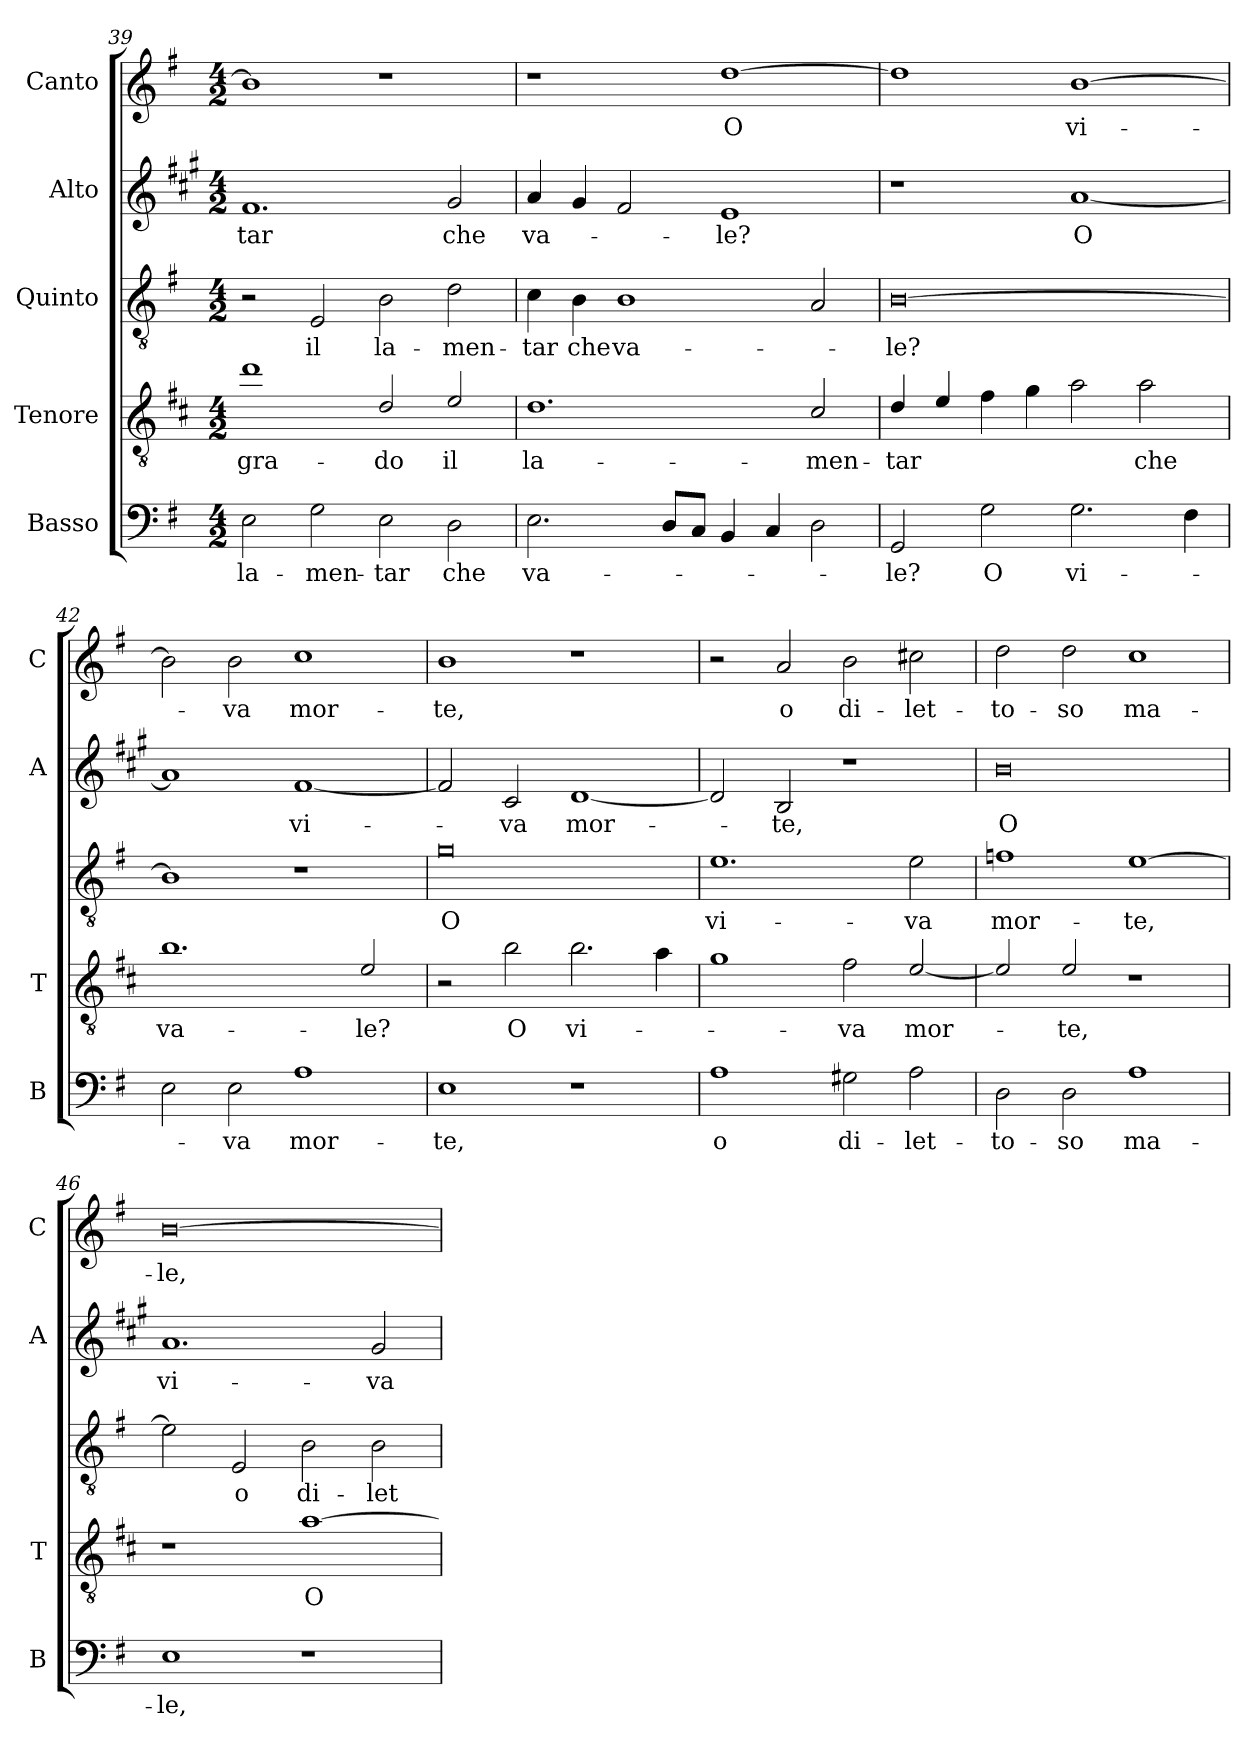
**kern	**text	**kern	**text	**kern	**text	**kern	**text	**kern	**text
*part5	*part5	*part4	*part4	*part3	*part3	*part2	*part2	*part1	*part1
*staff5	*staff5	*staff4	*staff4	*staff3	*staff3	*staff2	*staff2	*staff1	*staff1
*I"Basso	*	*I"Tenore	*	*I"Quinto	*	*I"Alto	*	*I"Canto	*
*I'B	*	*I'T	*	*	*	*I'A	*	*I'C	*
!!LO:PB:g=z
*clefF4	*	*clefGv2	*	*clefGv2	*	*clefG2	*	*clefG2	*
*	*	*ITrd4c7	*	*	*	*ITrd1c2	*	*	*
*k[f#]	*	*k[f#]	*	*k[f#]	*	*k[f#]	*	*k[f#]	*
*G:	*	*G:	*	*G:	*	*G:	*	*G:	*
*M4/2	*	*M4/2	*	*M4/2	*	*M4/2	*	*M4/2	*
=39	=39	=39	=39	=39	=39	=39	=39	=39	=39
!	!LO:LY:b	!	!LO:LY:b	!	!	!	!LO:LY:b	!	!
2E\	la-	1g	gra-	2r	.	1.e	-tar	1b]	.
!	!LO:LY:b	!	!	!	!LO:LY:b	!	!	!	!
2G\	-men-	.	.	2E/	il	.	.	.	.
!	!LO:LY:b	!	!LO:LY:b	!	!LO:LY:b	!	!	!	!
2E\	-tar	2G/	-do	2B\	la-	.	.	1r	.
!	!LO:LY:b	!	!LO:LY:b	!	!LO:LY:b	!	!LO:LY:b	!	!
2D\	che	2A/	il	2d\	-men-	2f#/	che	.	.
=40	=40	=40	=40	=40	=40	=40	=40	=40	=40
!	!LO:LY:b	!	!LO:LY:b	!	!LO:LY:b	!	!LO:LY:b	!	!
2.E\	va-	1.G	la-	4c\	-tar	4g/	va-	1r	.
!	!	!	!	!	!LO:LY:b	!	!	!	!
.	.	.	.	4B\	che	4f#/	.	.	.
!	!	!	!	!	!LO:LY:b	!	!	!	!
.	.	.	.	1B	va-	2e/	.	.	.
8D/L	.	.	.	.	.	.	.	.	.
8C/J	.	.	.	.	.	.	.	.	.
!	!	!	!	!	!	!	!LO:LY:b	!	!LO:LY:b
4BB/	.	.	.	.	.	1d	-le?	[1dd	O
4C/	.	.	.	.	.	.	.	.	.
!	!	!	!LO:LY:b	!	!	!	!	!	!
2D\	.	2F#/	-men-	2A/	.	.	.	.	.
=41	=41	=41	=41	=41	=41	=41	=41	=41	=41
!	!LO:LY:b	!	!LO:LY:b	!	!LO:LY:b	!	!	!	!
2GG/	-le?	4G/	-tar	[0B	-le?	1r	.	1dd]	.
.	.	4A/	.	.	.	.	.	.	.
!	!LO:LY:b	!	!	!	!	!	!	!	!
2G\	O	4B\	.	.	.	.	.	.	.
.	.	4c\	.	.	.	.	.	.	.
!	!LO:LY:b	!	!	!	!	!	!LO:LY:b	!	!LO:LY:b
2.G\	vi-	2d\	.	.	.	[1g	O	[1b	vi-
!	!	!	!LO:LY:b	!	!	!	!	!	!
.	.	2d\	che	.	.	.	.	.	.
4F#\	.	.	.	.	.	.	.	.	.
=42	=42	=42	=42	=42	=42	=42	=42	=42	=42
!	!	!	!LO:LY:b	!	!	!	!	!	!
2E\	.	1.e	va-	1B]	.	1g]	.	2b\]	.
!	!LO:LY:b	!	!	!	!	!	!	!	!LO:LY:b
2E\	-va	.	.	.	.	.	.	2b\	-va
!	!LO:LY:b	!	!	!	!	!	!LO:LY:b	!	!LO:LY:b
1A	mor-	.	.	1r	.	[1e	vi-	1cc	mor-
!	!	!	!LO:LY:b	!	!	!	!	!	!
.	.	2A/	-le?	.	.	.	.	.	.
=43	=43	=43	=43	=43	=43	=43	=43	=43	=43
!	!LO:LY:b	!	!	!	!LO:LY:b	!	!	!	!LO:LY:b
1E	-te,	2r	.	0g	O	2e/]	.	1b	-te,
!	!	!	!LO:LY:b	!	!	!	!LO:LY:b	!	!
.	.	2e\	O	.	.	2B/	-va	.	.
!	!	!	!LO:LY:b	!	!	!	!LO:LY:b	!	!
1r	.	2.e\	vi-	.	.	[1c	mor-	1r	.
.	.	4d\	.	.	.	.	.	.	.
!!LO:LB:g=z
=44	=44	=44	=44	=44	=44	=44	=44	=44	=44
!	!LO:LY:b	!	!	!	!LO:LY:b	!	!	!	!
1A	o	1c	.	1.e	vi-	2c/]	.	2r	.
!	!	!	!	!	!	!	!LO:LY:b	!	!LO:LY:b
.	.	.	.	.	.	2A/	-te,	2a/	o
!	!LO:LY:b	!	!LO:LY:b	!	!	!	!	!	!LO:LY:b
2G#X\	di-	2B\	-va	.	.	1r	.	2b\	di-
!	!LO:LY:b	!	!LO:LY:b	!	!LO:LY:b	!	!	!	!LO:LY:b
2A\	-let-	[2A/	mor-	2e\	-va	.	.	2cc#X\	-let-
=45	=45	=45	=45	=45	=45	=45	=45	=45	=45
!	!LO:LY:b	!	!	!	!LO:LY:b	!	!LO:LY:b	!	!LO:LY:b
2D\	-to-	2A/]	.	1fn	mor-	0a	O	2dd\	-to-
!	!LO:LY:b	!	!LO:LY:b	!	!	!	!	!	!LO:LY:b
2D\	-so	2A/	-te,	.	.	.	.	2dd\	-so
!	!LO:LY:b	!	!	!	!LO:LY:b	!	!	!	!LO:LY:b
1A	ma-	1r	.	[1e	-te,	.	.	1cc	ma-
=46	=46	=46	=46	=46	=46	=46	=46	=46	=46
!	!LO:LY:b	!	!	!	!	!	!LO:LY:b	!	!LO:LY:b
1E	-le,	1r	.	2e\]	.	1.g	vi-	[0b	-le,
!	!	!	!	!	!LO:LY:b	!	!	!	!
.	.	.	.	2E/	o	.	.	.	.
!	!	!	!LO:LY:b	!	!LO:LY:b	!	!	!	!
1r	.	[1d	O	2B\	di-	.	.	.	.
!	!	!	!	!	!LO:LY:b	!	!LO:LY:b	!	!
.	.	.	.	2B\	-let-	2f#/	-va	.	.
=	=	=	=	=	=	=	=	=	=
*-	*-	*-	*-	*-	*-	*-	*-	*-	*-
